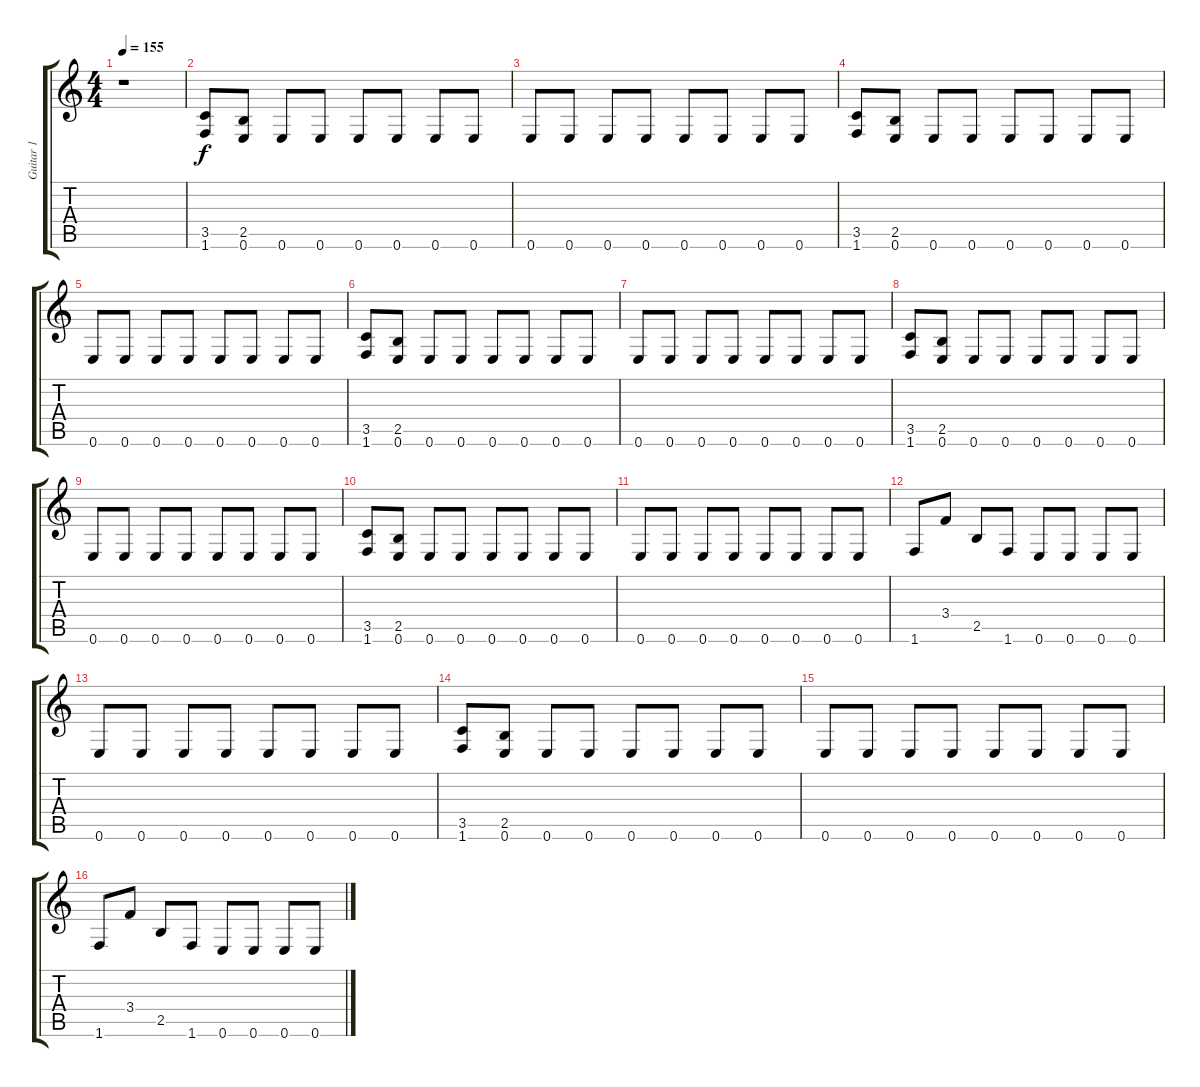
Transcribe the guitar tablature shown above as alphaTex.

\track ("Guitar 1" "Guitar 1") {instrument distortionguitar}
\staff {score tabs}
\tuning (E4 B3 G3 D3 A2 E2) {hide}
\ts (4 4)
\tempo 155
\clef g2
\ks c
r.1{dy f instrument distortionguitar} |
(3.5 1.6).8 (2.5 0.6).8 0.6.8 0.6.8 0.6.8 0.6.8 0.6.8 0.6.8 |
0.6.8 0.6.8 0.6.8 0.6.8 0.6.8 0.6.8 0.6.8 0.6.8 |
(3.5 1.6).8 (2.5 0.6).8 0.6.8 0.6.8 0.6.8 0.6.8 0.6.8 0.6.8 |
0.6.8 0.6.8 0.6.8 0.6.8 0.6.8 0.6.8 0.6.8 0.6.8 |
(3.5 1.6).8 (2.5 0.6).8 0.6.8 0.6.8 0.6.8 0.6.8 0.6.8 0.6.8 |
0.6.8 0.6.8 0.6.8 0.6.8 0.6.8 0.6.8 0.6.8 0.6.8 |
(3.5 1.6).8 (2.5 0.6).8 0.6.8 0.6.8 0.6.8 0.6.8 0.6.8 0.6.8 |
0.6.8 0.6.8 0.6.8 0.6.8 0.6.8 0.6.8 0.6.8 0.6.8 |
(3.5 1.6).8 (2.5 0.6).8 0.6.8 0.6.8 0.6.8 0.6.8 0.6.8 0.6.8 |
0.6.8 0.6.8 0.6.8 0.6.8 0.6.8 0.6.8 0.6.8 0.6.8 |
1.6.8 3.4.8 2.5.8 1.6.8 0.6.8 0.6.8 0.6.8 0.6.8 |
0.6.8 0.6.8 0.6.8 0.6.8 0.6.8 0.6.8 0.6.8 0.6.8 |
(3.5 1.6).8 (2.5 0.6).8 0.6.8 0.6.8 0.6.8 0.6.8 0.6.8 0.6.8 |
0.6.8 0.6.8 0.6.8 0.6.8 0.6.8 0.6.8 0.6.8 0.6.8 |
1.6.8 3.4.8 2.5.8 1.6.8 0.6.8 0.6.8 0.6.8 0.6.8
